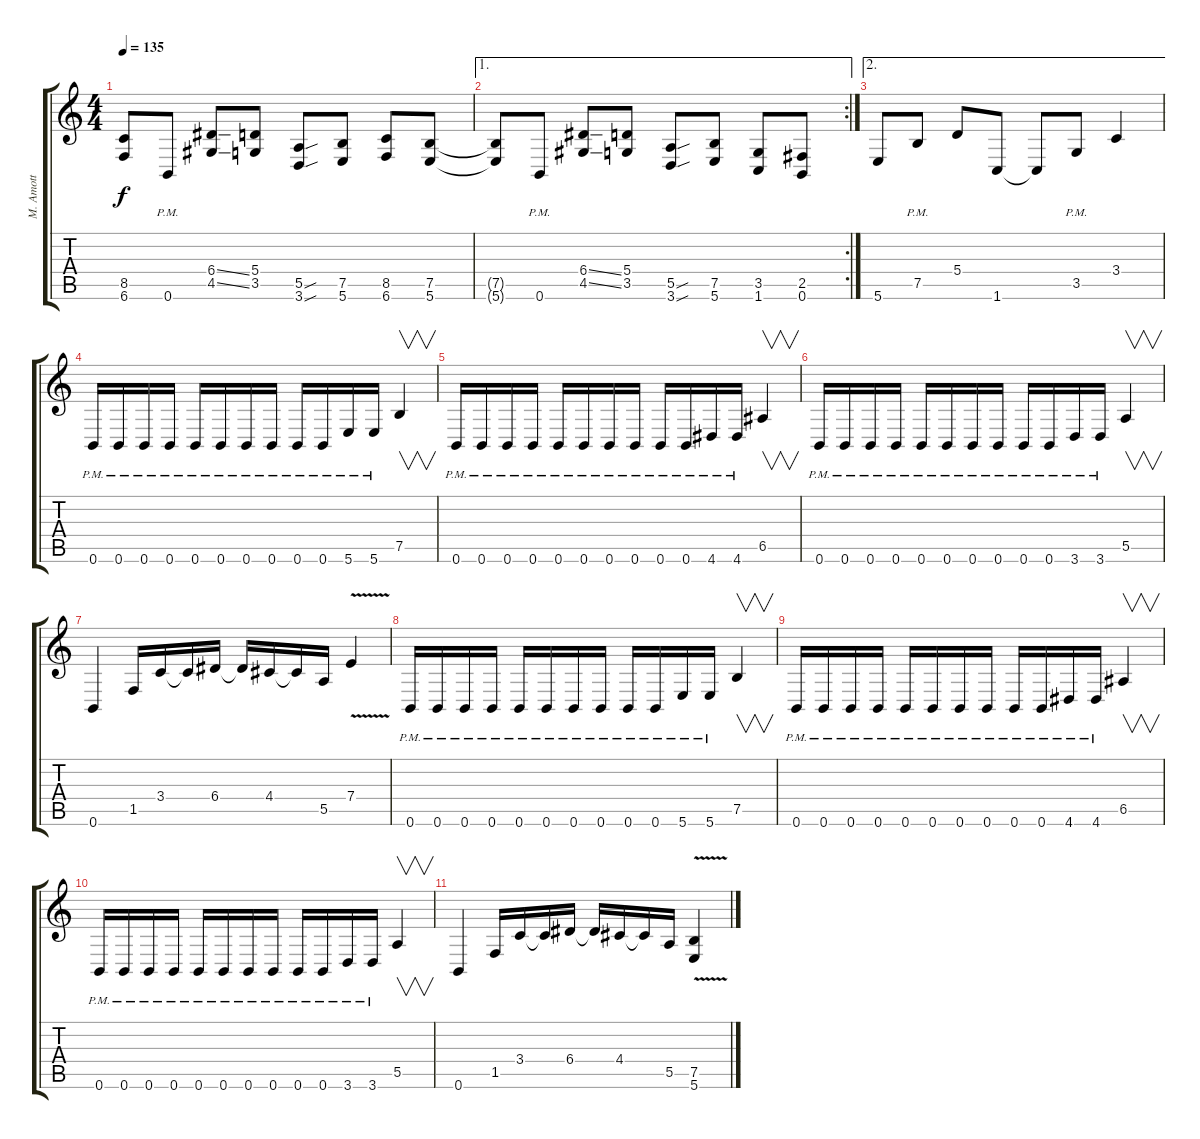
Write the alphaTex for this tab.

\track ("M. Amott" "M. Amott") {instrument distortionguitar}
\staff {score tabs}
\tuning (B3 Gb3 D3 A2 E2 B1) {hide}
\ts (4 4)
\tempo 135
\clef g2
\ks c
(8.5{t} 6.6{t}).8{dy f} 0.6{pm}.8 (6.4{ss} 4.5{ss}).8 (5.4 3.5).8 (5.5{sou} 3.6{sou}).8 (7.5 5.6).8 (8.5 6.6).8 (7.5 5.6).8 |
\ae 1
\rc 2
(7.5{t} 5.6{t}).8 0.6{pm}.8 (6.4{ss} 4.5{ss}).8 (5.4 3.5).8 (5.5{sou} 3.6{sou}).8 (7.5 5.6).8 (3.5 1.6).8 (2.5 0.6).8 |
\ae 2
5.6.8 7.5{pm}.8 5.4.8 1.6.8 1.6{t}.8 3.5{pm}.8 3.4.4 |
0.6{pm}.16 0.6{pm}.16 0.6{pm}.16 0.6{pm}.16 0.6{pm}.16 0.6{pm}.16 0.6{pm}.16 0.6{pm}.16 0.6{pm}.16 0.6{pm}.16 5.6{pm}.16 5.6{pm}.16 7.5.4{v} |
0.6{pm}.16 0.6{pm}.16 0.6{pm}.16 0.6{pm}.16 0.6{pm}.16 0.6{pm}.16 0.6{pm}.16 0.6{pm}.16 0.6{pm}.16 0.6{pm}.16 4.6{pm}.16 4.6{pm}.16 6.5.4{v} |
0.6{pm}.16 0.6{pm}.16 0.6{pm}.16 0.6{pm}.16 0.6{pm}.16 0.6{pm}.16 0.6{pm}.16 0.6{pm}.16 0.6{pm}.16 0.6{pm}.16 3.6{pm}.16 3.6{pm}.16 5.5.4{v} |
0.6.4 1.5.16 3.4.16 3.4{t}.16 6.4.16 6.4{t}.16 4.4.16 4.4{t}.16 5.5.16 7.4{v}.4 |
0.6{pm}.16 0.6{pm}.16 0.6{pm}.16 0.6{pm}.16 0.6{pm}.16 0.6{pm}.16 0.6{pm}.16 0.6{pm}.16 0.6{pm}.16 0.6{pm}.16 5.6{pm}.16 5.6{pm}.16 7.5.4{v} |
0.6{pm}.16 0.6{pm}.16 0.6{pm}.16 0.6{pm}.16 0.6{pm}.16 0.6{pm}.16 0.6{pm}.16 0.6{pm}.16 0.6{pm}.16 0.6{pm}.16 4.6{pm}.16 4.6{pm}.16 6.5.4{v} |
0.6{pm}.16 0.6{pm}.16 0.6{pm}.16 0.6{pm}.16 0.6{pm}.16 0.6{pm}.16 0.6{pm}.16 0.6{pm}.16 0.6{pm}.16 0.6{pm}.16 3.6{pm}.16 3.6{pm}.16 5.5.4{v} |
0.6.4 1.5.16 3.4.16 3.4{t}.16 6.4.16 6.4{t}.16 4.4.16 4.4{t}.16 5.5.16 (7.5{v} 5.6{v}).4
